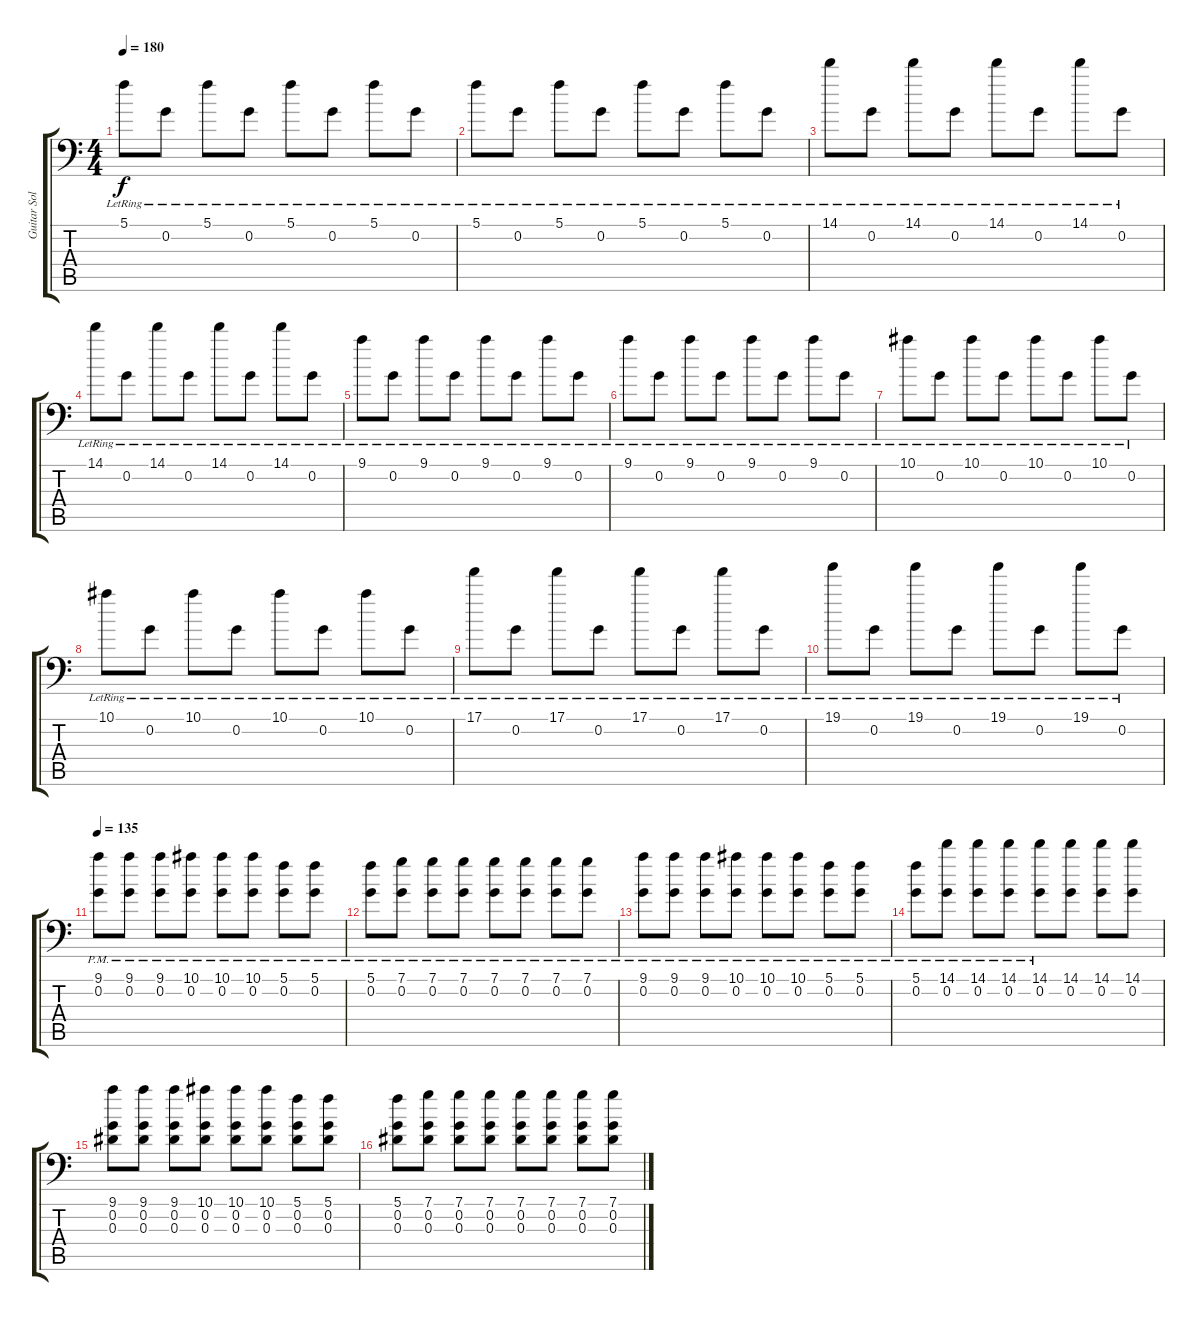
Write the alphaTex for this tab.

\track ("Guitar Solo" "Guitar Sol") {instrument distortionguitar}
\staff {score tabs}
\tuning (C4 G3 Eb3 Bb2 F2 Bb1) {hide}
\ts (4 4)
\tempo 180
\clef f4
\ks c
5.1{lr}.8{dy f} 0.2{lr}.8 5.1{lr}.8 0.2{lr}.8 5.1{lr}.8 0.2{lr}.8 5.1{lr}.8 0.2{lr}.8 |
5.1{lr}.8 0.2{lr}.8 5.1{lr}.8 0.2{lr}.8 5.1{lr}.8 0.2{lr}.8 5.1{lr}.8 0.2{lr}.8 |
14.1{lr}.8 0.2{lr}.8 14.1{lr}.8 0.2{lr}.8 14.1{lr}.8 0.2{lr}.8 14.1{lr}.8 0.2{lr}.8 |
14.1{lr}.8 0.2{lr}.8 14.1{lr}.8 0.2{lr}.8 14.1{lr}.8 0.2{lr}.8 14.1{lr}.8 0.2{lr}.8 |
9.1{lr}.8 0.2{lr}.8 9.1{lr}.8 0.2{lr}.8 9.1{lr}.8 0.2{lr}.8 9.1{lr}.8 0.2{lr}.8 |
9.1{lr}.8 0.2{lr}.8 9.1{lr}.8 0.2{lr}.8 9.1{lr}.8 0.2{lr}.8 9.1{lr}.8 0.2{lr}.8 |
10.1{lr}.8 0.2{lr}.8 10.1{lr}.8 0.2{lr}.8 10.1{lr}.8 0.2{lr}.8 10.1{lr}.8 0.2{lr}.8 |
10.1{lr}.8 0.2{lr}.8 10.1{lr}.8 0.2{lr}.8 10.1{lr}.8 0.2{lr}.8 10.1{lr}.8 0.2{lr}.8 |
17.1{lr}.8 0.2{lr}.8 17.1{lr}.8 0.2{lr}.8 17.1{lr}.8 0.2{lr}.8 17.1{lr}.8 0.2{lr}.8 |
19.1{lr}.8 0.2{lr}.8 19.1{lr}.8 0.2{lr}.8 19.1{lr}.8 0.2{lr}.8 19.1{lr}.8 0.2{lr}.8 |
\tempo 135
(9.1{pm} 0.2{pm}).8 (9.1{pm} 0.2{pm}).8 (9.1{pm} 0.2{pm}).8 (10.1{pm} 0.2{pm}).8 (10.1{pm} 0.2{pm}).8 (10.1{pm} 0.2{pm}).8 (5.1{pm} 0.2{pm}).8 (5.1{pm} 0.2{pm}).8 |
(5.1{pm} 0.2{pm}).8 (7.1{pm} 0.2{pm}).8 (7.1{pm} 0.2{pm}).8 (7.1{pm} 0.2{pm}).8 (7.1{pm} 0.2{pm}).8 (7.1{pm} 0.2{pm}).8 (7.1{pm} 0.2{pm}).8 (7.1{pm} 0.2{pm}).8 |
(9.1{pm} 0.2{pm}).8 (9.1{pm} 0.2{pm}).8 (9.1{pm} 0.2{pm}).8 (10.1{pm} 0.2{pm}).8 (10.1{pm} 0.2{pm}).8 (10.1{pm} 0.2{pm}).8 (5.1{pm} 0.2{pm}).8 (5.1{pm} 0.2{pm}).8 |
(5.1{pm} 0.2{pm}).8 (14.1{pm} 0.2{pm}).8 (14.1{pm} 0.2{pm}).8 (14.1{pm} 0.2{pm}).8 (14.1{pm} 0.2{pm}).8 (14.1 0.2).8 (14.1 0.2).8 (14.1 0.2).8 |
(9.1 0.2 0.3).8 (9.1 0.2 0.3).8 (9.1 0.2 0.3).8 (10.1 0.2 0.3).8 (10.1 0.2 0.3).8 (10.1 0.2 0.3).8 (5.1 0.2 0.3).8 (5.1 0.2 0.3).8 |
(5.1 0.2 0.3).8 (7.1 0.2 0.3).8 (7.1 0.2 0.3).8 (7.1 0.2 0.3).8 (7.1 0.2 0.3).8 (7.1 0.2 0.3).8 (7.1 0.2 0.3).8 (7.1 0.2 0.3).8
